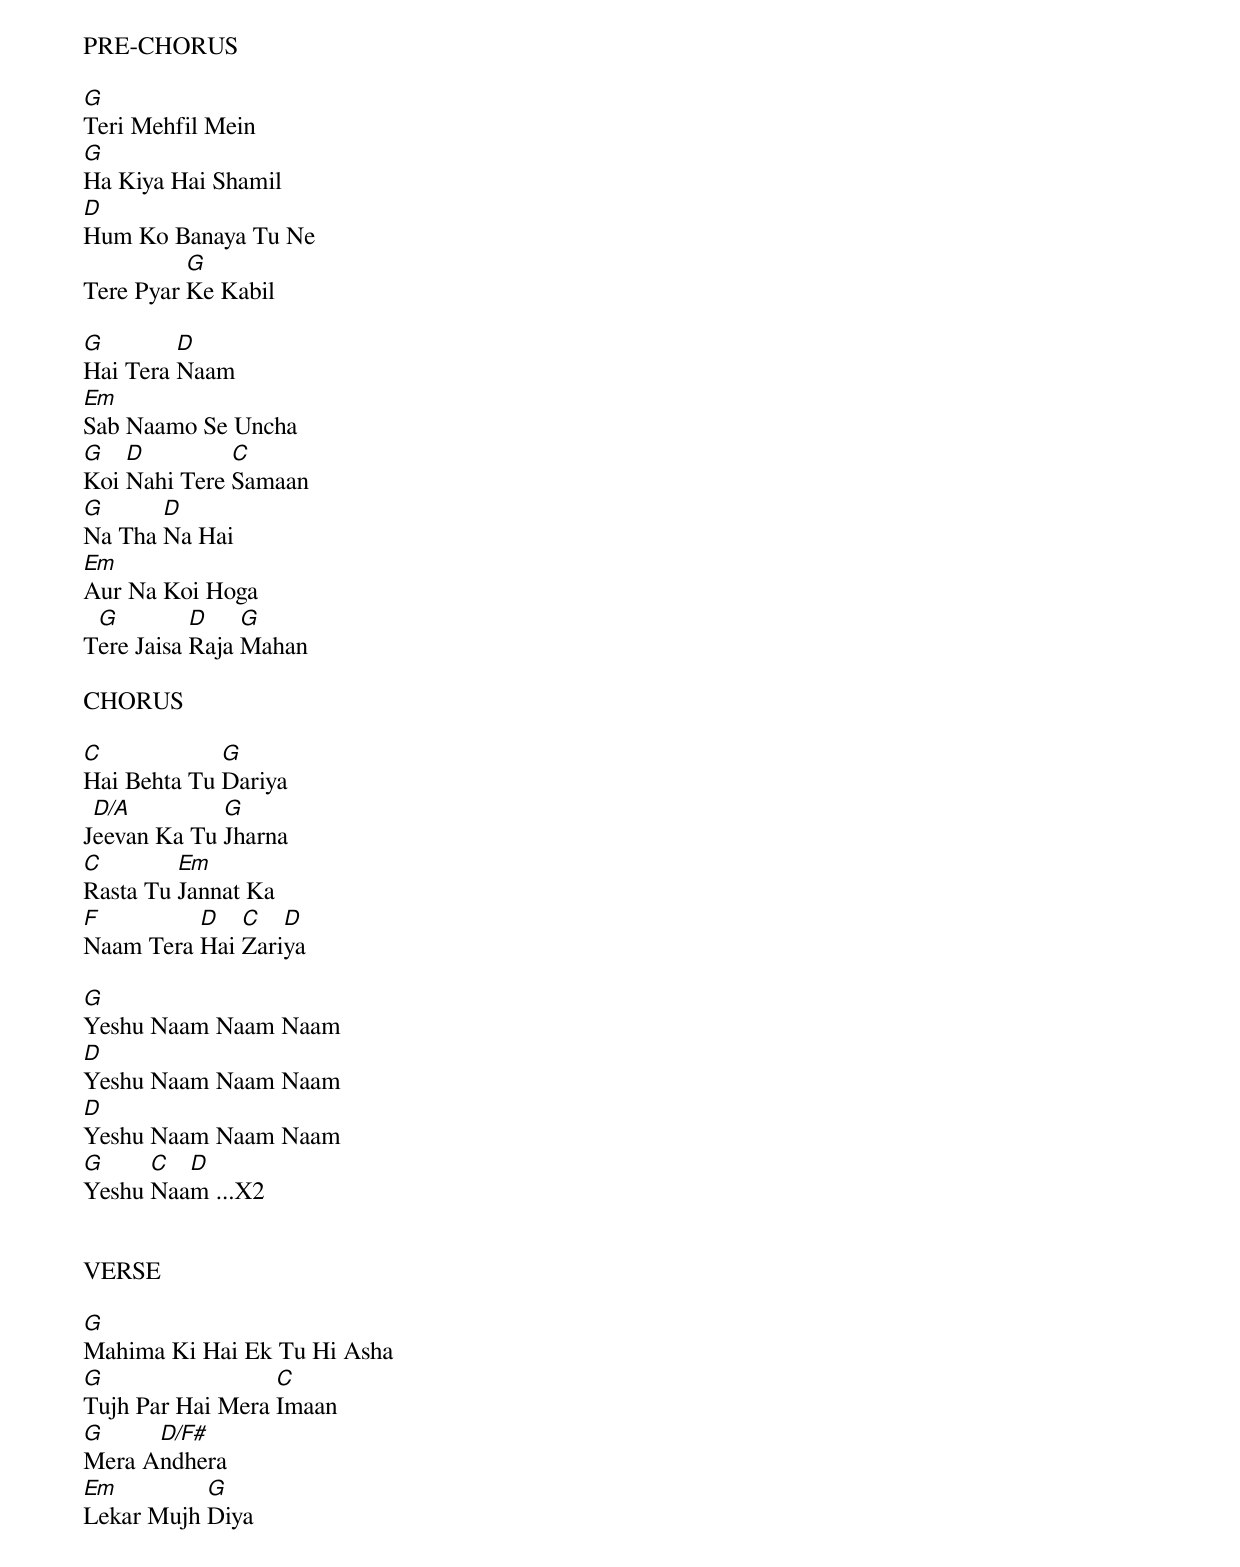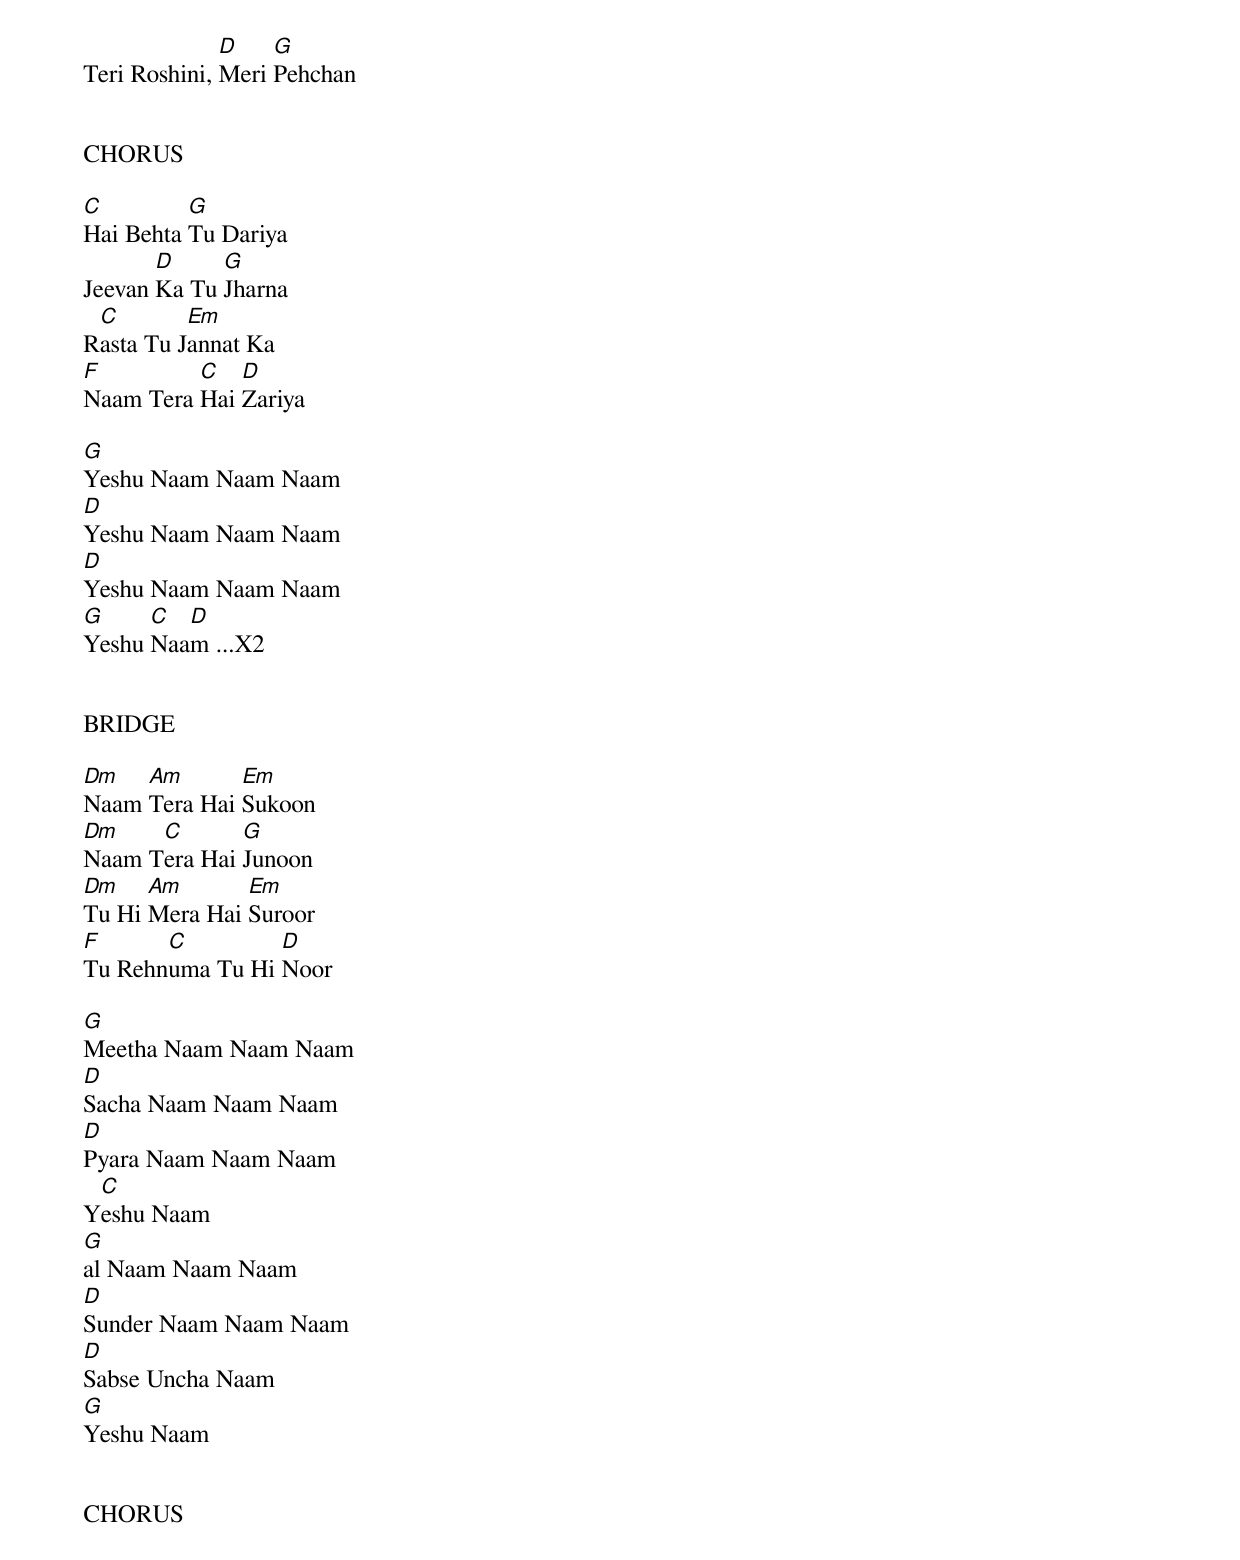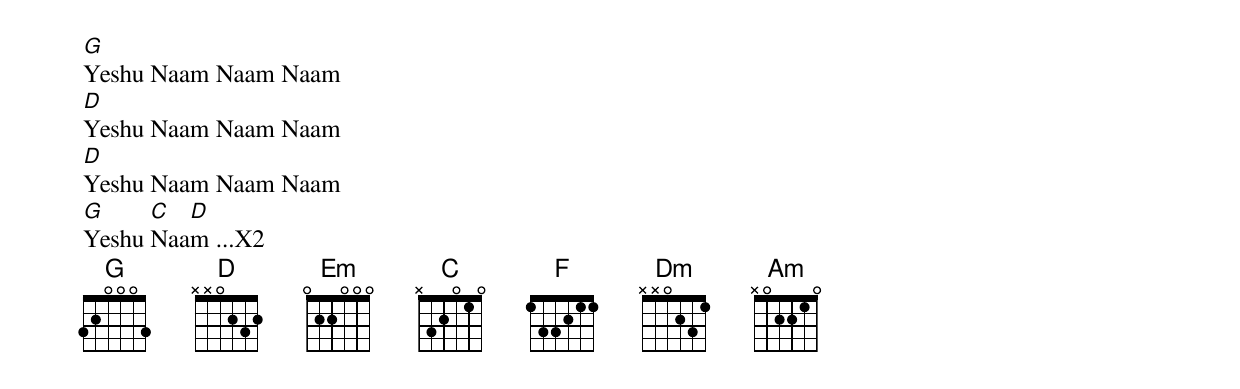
PRE-CHORUS

[G]Teri Mehfil Mein
[G]Ha Kiya Hai Shamil
[D]Hum Ko Banaya Tu Ne
Tere Pyar [G]Ke Kabil

[G]Hai Tera [D]Naam
[Em]Sab Naamo Se Uncha
[G]Koi [D]Nahi Tere [C]Samaan
[G]Na Tha [D]Na Hai
[Em]Aur Na Koi Hoga
T[G]ere Jaisa [D]Raja [G]Mahan

CHORUS

[C]Hai Behta Tu [G]Dariya
J[D/A]eevan Ka Tu [G]Jharna
[C]Rasta Tu [Em]Jannat Ka
[F]Naam Tera [D]Hai [C]Zari[D]ya

[G]Yeshu Naam Naam Naam
[D]Yeshu Naam Naam Naam
[D]Yeshu Naam Naam Naam
[G]Yeshu [C]Naa[D]m ...X2


VERSE

[G]Mahima Ki Hai Ek Tu Hi Asha
[G]Tujh Par Hai Mera [C]Imaan
[G]Mera A[D/F#]ndhera
[Em]Lekar Mujh [G]Diya
Teri Roshini, [D]Meri [G]Pehchan


CHORUS

[C]Hai Behta [G]Tu Dariya
Jeevan [D]Ka Tu [G]Jharna
R[C]asta Tu J[Em]annat Ka
[F]Naam Tera [C]Hai [D]Zariya

[G]Yeshu Naam Naam Naam
[D]Yeshu Naam Naam Naam
[D]Yeshu Naam Naam Naam
[G]Yeshu [C]Naa[D]m ...X2


BRIDGE

[Dm]Naam [Am]Tera Hai [Em]Sukoon
[Dm]Naam T[C]era Hai [G]Junoon
[Dm]Tu Hi [Am]Mera Hai [Em]Suroor
[F]Tu Rehn[C]uma Tu Hi [D]Noor

[G]Meetha Naam Naam Naam
[D]Sacha Naam Naam Naam
[D]Pyara Naam Naam Naam
Y[C]eshu Naam
[G]al Naam Naam Naam
[D]Sunder Naam Naam Naam
[D]Sabse Uncha Naam
[G]Yeshu Naam


CHORUS

[G]Yeshu Naam Naam Naam
[D]Yeshu Naam Naam Naam
[D]Yeshu Naam Naam Naam
[G]Yeshu [C]Naa[D]m ...X2
